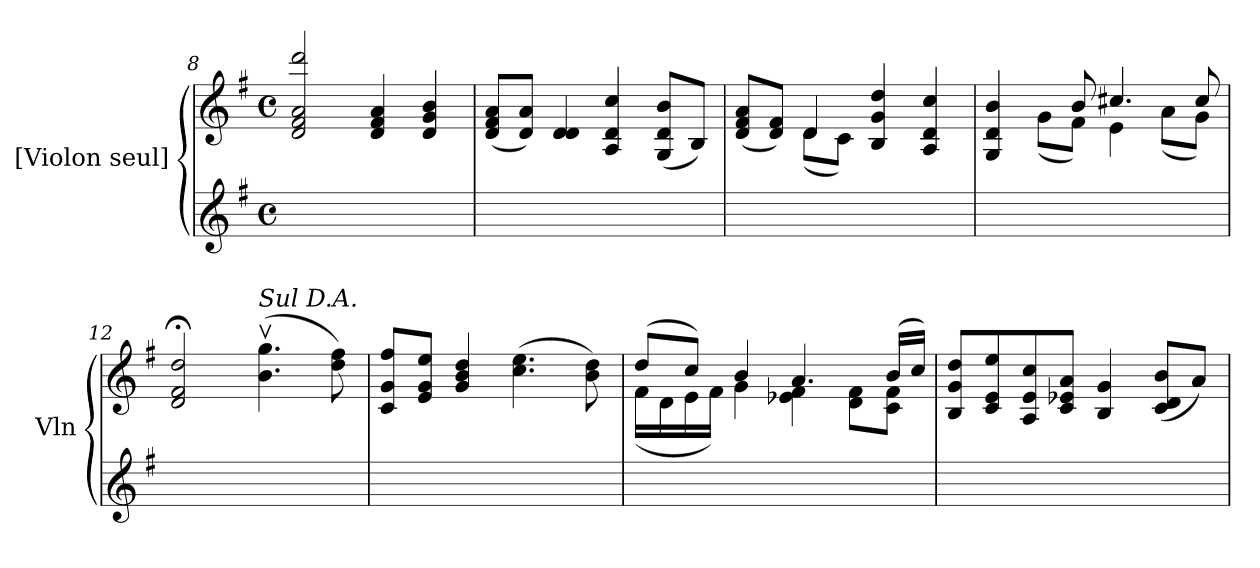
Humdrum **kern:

**kern	**kern
*part2	*part1
*staff2	*staff1
*I"[Violon seul]	*I"[Violon seul]
*I'Vln	*I'Vln
*clefG2	*clefG2
*k[f#]	*k[f#]
*G:	*G:
*M4/4	*M4/4
*met(c)	*met(c)
=8	=8
1ryy	2d/ 2f#/ 2a/ 2ddd/
.	4d/ 4f#/ 4a/
.	4d/ 4g/ 4b/
=9	=9
1ryy	(8d/ 8f#/ 8a/L
.	8d/ 8a/J)
.	4d/ 4d/
.	4A/ 4d/ 4cc/
.	(8G/ 8d/ 8b/L
.	8B/J)
=10	=10
*	*^
1ryy	(8d/ 8f#/ 8a/L	4ryy
.	8d/ 8f#/J)	.
.	4d/	(>8d\L
.	.	8c\J)
.	4B/ 4g/ 4dd/	2ryy
.	4A/ 4d/ 4cc/	.
=11	=11	=11
!	!LO:N:vis=4	!
1ryy	4.G/ 4.d/ 4.b/	4ryy
.	.	(8g\L
.	8b/	8f#\J)
.	4.cc#X/	4e\
.	.	(8a\L
.	8cc#/	8g\J)
*	*v	*v
=12	=12
1ryy	2d;</ 2f#;</ 2dd;</
!	!LO:TX:a:i:t=Sul D.A.
.	(4.bv\ 4.ggv\
.	8dd\ 8ff#\)
=13	=13
1ryy	8c/ 8g/ 8ff#/L
.	8e/ 8g/ 8ee/J
.	4g/ 4b/ 4dd/
.	(4.cc\ 4.ee\
.	8b\ 8dd\)
=14	=14
*	*^
1ryy	(8dd/L	(>16f#\LL
.	.	16d\
.	8cc/J)	16e\
.	.	16f#\JJ)
.	4b/	4g\
.	4.a/	4e-X\ 4f#\
.	.	8d\ 8f#\L
.	(<16b/LL	8c\ 8f#\J
.	16cc/JJ)	.
*	*v	*v
=15	=15
1ryy	8B/ 8g/ 8dd/L
.	8c/ 8e/ 8ee/
.	8A/ 8e/ 8cc/
.	8c/ 8e-X/ 8a/J
.	4B/ 4g/
.	(8c/ 8d/ 8b/L
.	8a/J)
=	=
*-	*-
